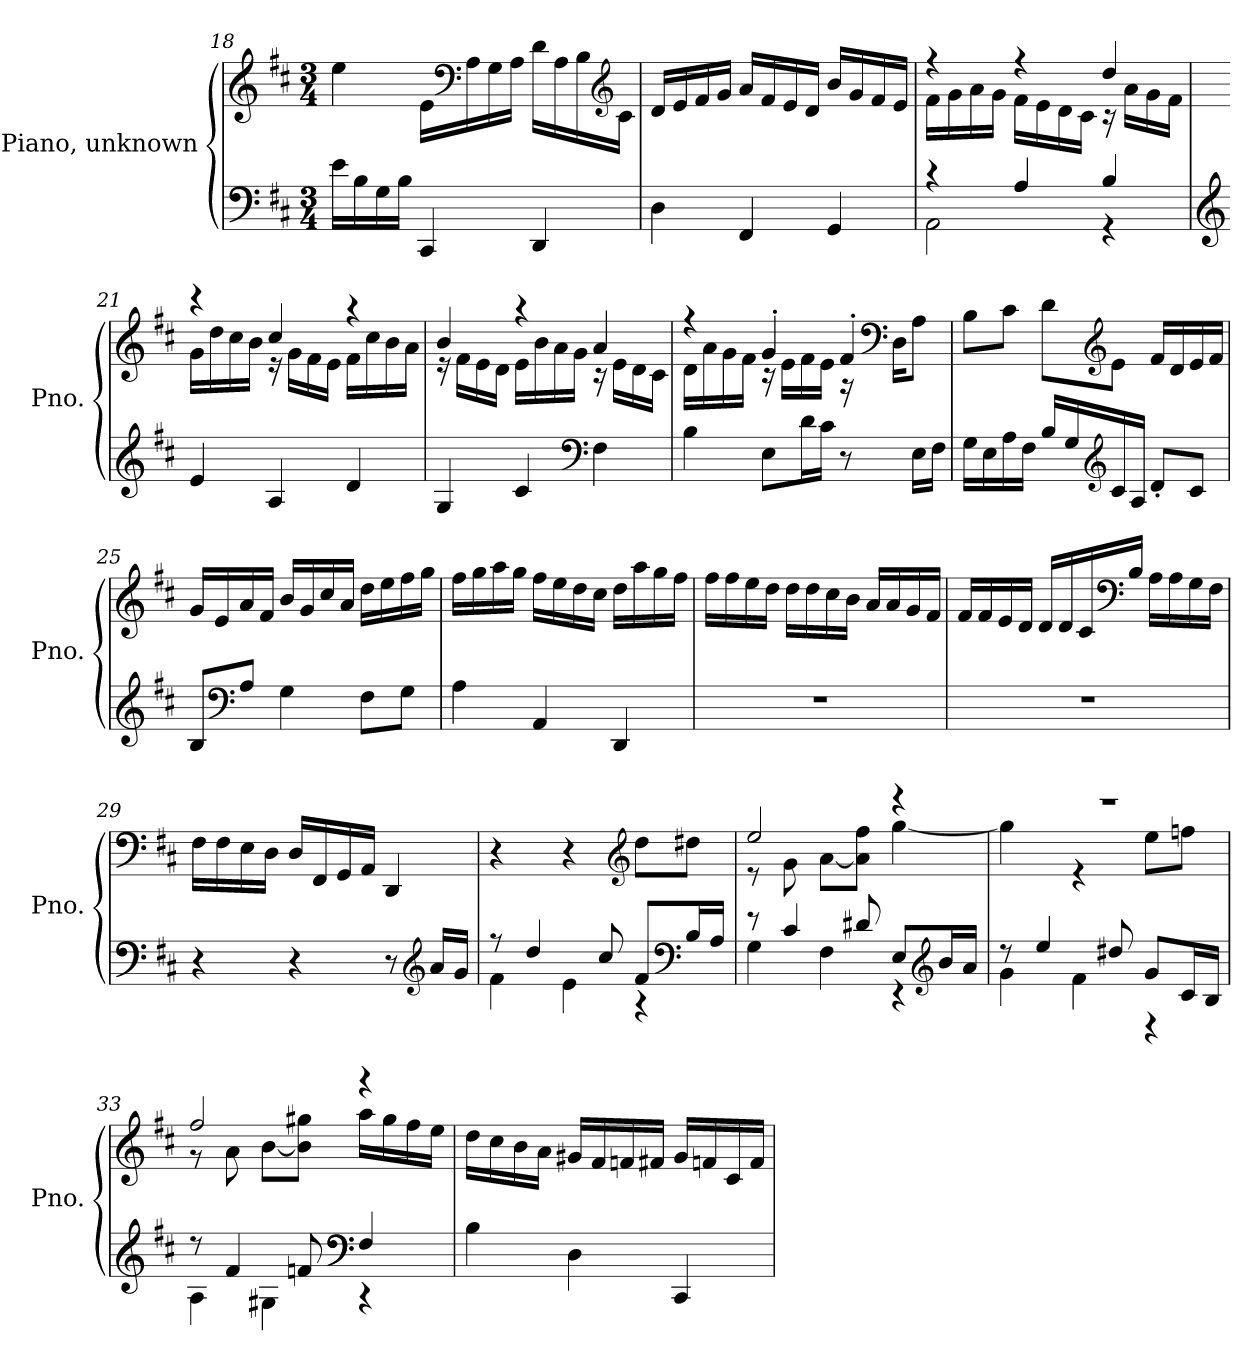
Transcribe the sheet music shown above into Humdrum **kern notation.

**kern	**kern
*part1	*part1
*staff2	*staff1
*I"Piano, unknown	*
*I'Pno.	*
*clefF4	*clefG2
*k[f#c#]	*k[f#c#]
*M3/4	*M3/4
=18	=18
16e\LL	4ee\
16B\	.
16G\	.
16B\JJ	.
4CC#/	16e\LL
*	*clefF4
.	16A\
.	16G\
.	16A\JJ
4DD/	16d\LL
.	16A\
.	16B\
*	*clefG2
.	16c#\JJ
=19	=19
4D\	16d/LL
.	16e/
.	16f#/
.	16g/JJ
4FF#/	16a/LL
.	16f#/
.	16e/
.	16d/JJ
4GG/	16b/LL
.	16g/
.	16f#/
.	16e/JJ
!!LO:LB:g=z
=20	=20
*^	*^
4r	2AA\	4r	16f#\LL
.	.	.	16g\
.	.	.	16a\
.	.	.	16g\JJ
4A/	.	4r	16f#\LL
.	.	.	16e\
.	.	.	16d\
.	.	.	16c#\JJ
4B/	4r	4dd/	16r
.	.	.	16a\LL
.	.	.	16g\
.	.	.	16f#\JJ
*v	*v	*	*
=21	=21	=21
*clefG2	*	*
4e/	4r	16g\LL
.	.	16dd\
.	.	16cc#\
.	.	16b\JJ
4A/	4cc#/	16r
.	.	16g\LL
.	.	16f#\
.	.	16e\JJ
4d/	4r	16f#\LL
.	.	16cc#\
.	.	16b\
.	.	16a\JJ
=22	=22	=22
4G/	4b/	16r
.	.	16f#\LL
.	.	16e\
.	.	16d\JJ
4c#/	4r	16e\LL
.	.	16b\
.	.	16a\
.	.	16g\JJ
*clefF4	*	*
4F#\	4a/	16r
.	.	16e\LL
.	.	16d\
.	.	16c#\JJ
!!LO:LB:g=z	!!
=23	=23	=23
4B\	4r	16d\LL
.	.	16a\
.	.	16g\
.	.	16f#\JJ
8E\L	4g'/	16r
.	.	16e\LL
16d\L	.	16f#\
16c#\JJ	.	16e\JJ
8r	4f#'/	16r
*	*clefF4	*
.	.	16D\KL
16E\LL	.	8A\J
16F#\JJ	.	.
*	*v	*v
=24	=24
16G\LL	8B\L
16E\	.
16A\	8c#\J
16F#\JJ	.
16B/LL	8d\L
16G/	.
*clefG2	*clefG2
16c#/	8e\J
16A/JJ	.
8d'/L	16f#/LL
.	16d/
8c#/J	16e/
.	16f#/JJ
=25	=25
8B/L	16g/LL
.	16e/
*clefF4	*
8A/J	16a/
.	16f#/JJ
4G\	16b/LL
.	16g/
.	16cc#/
.	16a/JJ
8F#\L	16dd\LL
.	16ee\
8G\J	16ff#\
.	16gg\JJ
!!LO:LB:g=z
=26	=26
4A\	16ff#\LL
.	16gg\
.	16aa\
.	16gg\JJ
4AA/	16ff#\LL
.	16ee\
.	16dd\
.	16cc#\JJ
4DD/	16dd\LL
.	16aa\
.	16gg\
.	16ff#\JJ
=27	=27
2.r	16ff#\LL
.	16ff#\
.	16ee\
.	16dd\JJ
.	16dd\LL
.	16dd\
.	16cc#\
.	16b\JJ
.	16a/LL
.	16a/
.	16g/
.	16f#/JJ
=28	=28
2.r	16f#/LL
.	16f#/
.	16e/
.	16d/JJ
.	16d/LL
.	16d/
.	16c#/
*	*clefF4
.	16B/JJ
.	16A\LL
.	16A\
.	16G\
.	16F#\JJ
!!LO:LB:g=z
=29	=29
4r	16F#\LL
.	16F#\
.	16E\
.	16D\JJ
4r	16D/LL
.	16FF#/
.	16GG/
.	16AA/JJ
8r	4DD/
*clefG2	*
16a/LL	.
16g/JJ	.
=30	=30
*^	*
8r	4f#\	4r
4dd/	.	.
.	4e\	4r
8cc#/	.	.
*	*	*clefG2
8f#/L	4r	8dd\L
*clefF4	*	*
16B/L	.	8dd#X\J
16A/JJ	.	.
=31	=31	=31
*	*	*^
8r	4G\	2ee/	8r
4c#/	.	.	8g\
.	4F#\	.	[8a\L
8d#X/	.	.	8a\] 8ff#\J
8E/L	4r	4r	[4gg\
*clefG2	*	*	*
16b/L	.	.	.
16a/JJ	.	.	.
=32	=32	=32	=32
8r	4g\	2.r	4gg\]
4ee/	.	.	.
.	4f#\	.	4r
8dd#X/	.	.	.
8g/L	4r	.	8ee\L
16c#/L	.	.	8ffn\J
16B/JJ	.	.	.
!!LO:LB:g=z	!!
=33	=33	=33	=33
8r	4A\	2ff#/	8r
4f#/	.	.	8a\
.	4G#X\	.	[8b\L
8fn/	.	.	8b\] 8gg#X\J
*clefF4	*	*	*
4F#/	4r	4r	16aa\LL
.	.	.	16gg#\
.	.	.	16ff#\
.	.	.	16ee\JJ
*v	*v	*	*
*	*v	*v
=34	=34
4B\	16dd\LL
.	16cc#\
.	16b\
.	16a\JJ
4D\	16g#X/LL
.	16f#/
.	16fn/
.	16f#X/JJ
4CC#/	16g#/LL
.	16fn/
.	16c#/
.	16f/JJ
=	=
*-	*-
